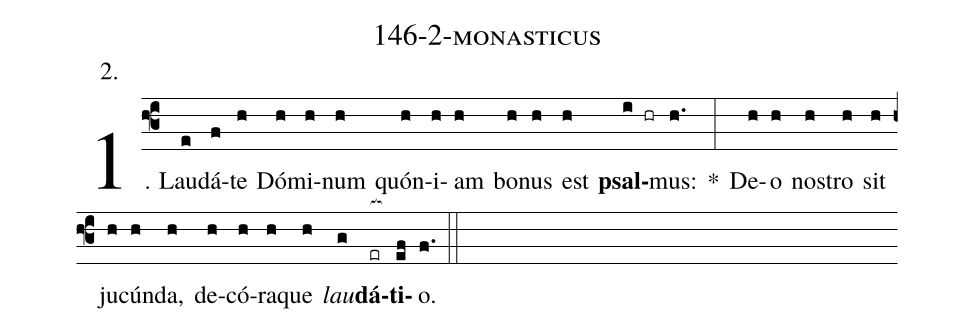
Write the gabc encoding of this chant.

name: 146-2-monasticus;
annotation: 2.;
%%
(f3)1. Lau(e)dá(f)te(h) Dó(h)mi(h)num(h) quón(h)i(h)am(h) bo(h)nus(h) est(h) <b>psal</b>(i hr)mus:(h.) *(:) De(h)o(h) nos(h)tro(h) sit(h) ju(h)cún(h)da,(h) de(h)có(h)ra(h)que(h) <i>lau</i>(g)<b>dá</b>(er[ocb:1{])<b>ti</b>(ef[ocb:0}])o.(f.) (::)
